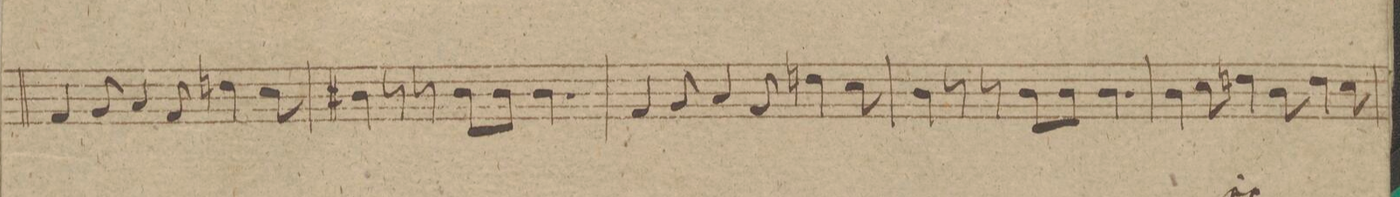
**kern	**dynam
*I"Trombone Baſso.	*
*clefF4	*
*k[f#]	*
*M9/8	*
4AA/	.
8BB/	.
4C/	.
8AA/	.
4Fn\	.
8E\	.
=78	=78
4D#X\	.
8r	.
8r	.
8D#\L	.
8D#\J	.
4.D#\	.
=79	=79
4AA/	.
8BB/	.
4C/	.
8AA/	.
4Fn\	.
8E\	.
=80	=80
4D\	.
8r	.
8r	.
8D\L	.
8D\J	.
4.D\	.
=81	=81
4D\	.
8E\	.
4Fn\	.
8D\	.
4F\	.
8E\	.
=82	=82
*-	*-
